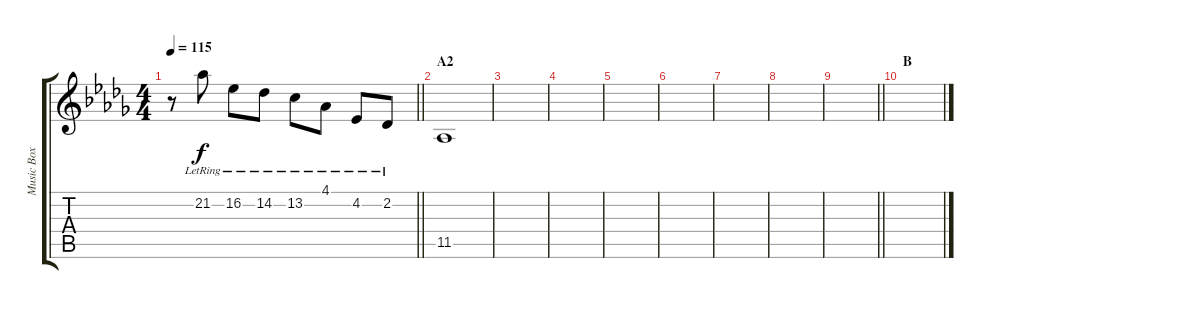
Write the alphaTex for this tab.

\track ("Music Box" "Music Box") {instrument musicbox}
\staff {score tabs}
\tuning (E4 B3 G3 D3 A2 E2) {hide}
\ts (4 4)
\tempo 115
\clef g2
\barLineRight lightlight
\ks db
r.8{dy f} 21.2{lr}.8 16.2{lr}.8 14.2{lr}.8 13.2{lr}.8 4.1{lr}.8 4.2{lr}.8 2.2{lr}.8 |
\section ("" "A2")
11.5.1 |
|
|
|
|
|
|
\barLineRight lightlight
|
\section ("" "B")
